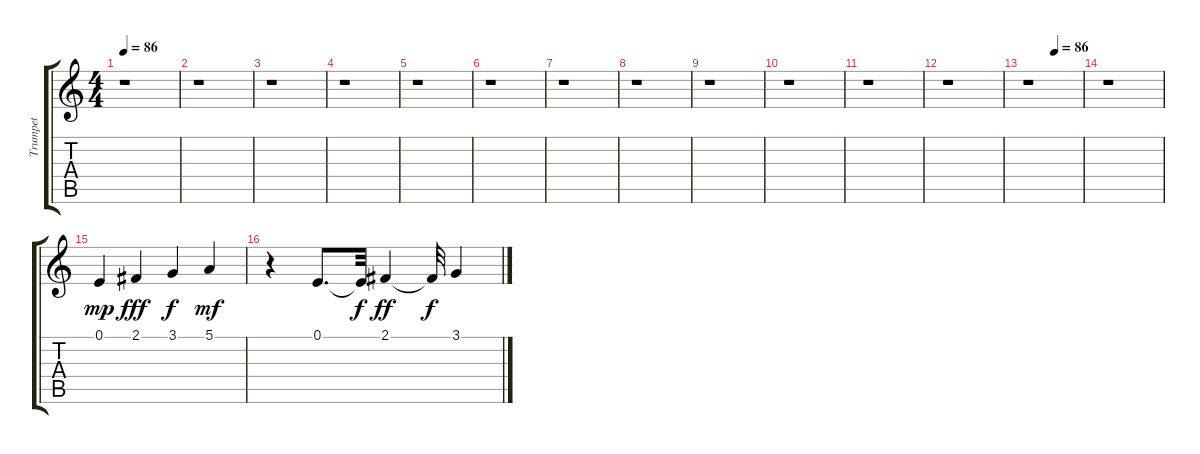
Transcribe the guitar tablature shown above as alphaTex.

\track ("Trumpet" "Trumpet") {instrument trumpet}
\staff {score tabs}
\tuning (E4 B3 G3 D3 A2 E2) {hide}
\ts (4 4)
\tempo 86
\clef g2
\ks c
r.1{dy mp} |
r.1 |
r.1 |
r.1 |
r.1 |
r.1 |
r.1 |
r.1 |
r.1 |
r.1 |
r.1 |
r.1 |
\tempo (86 0.496875)
r.1 |
r.1 |
0.1.4 2.1.4{dy fff} 3.1.4{dy f} 5.1.4{dy mf} |
r.4 0.1.8{d} 0.1{t}.32{dy f} 2.1.4{dy ff} 2.1{t}.32{dy f} 3.1.4
